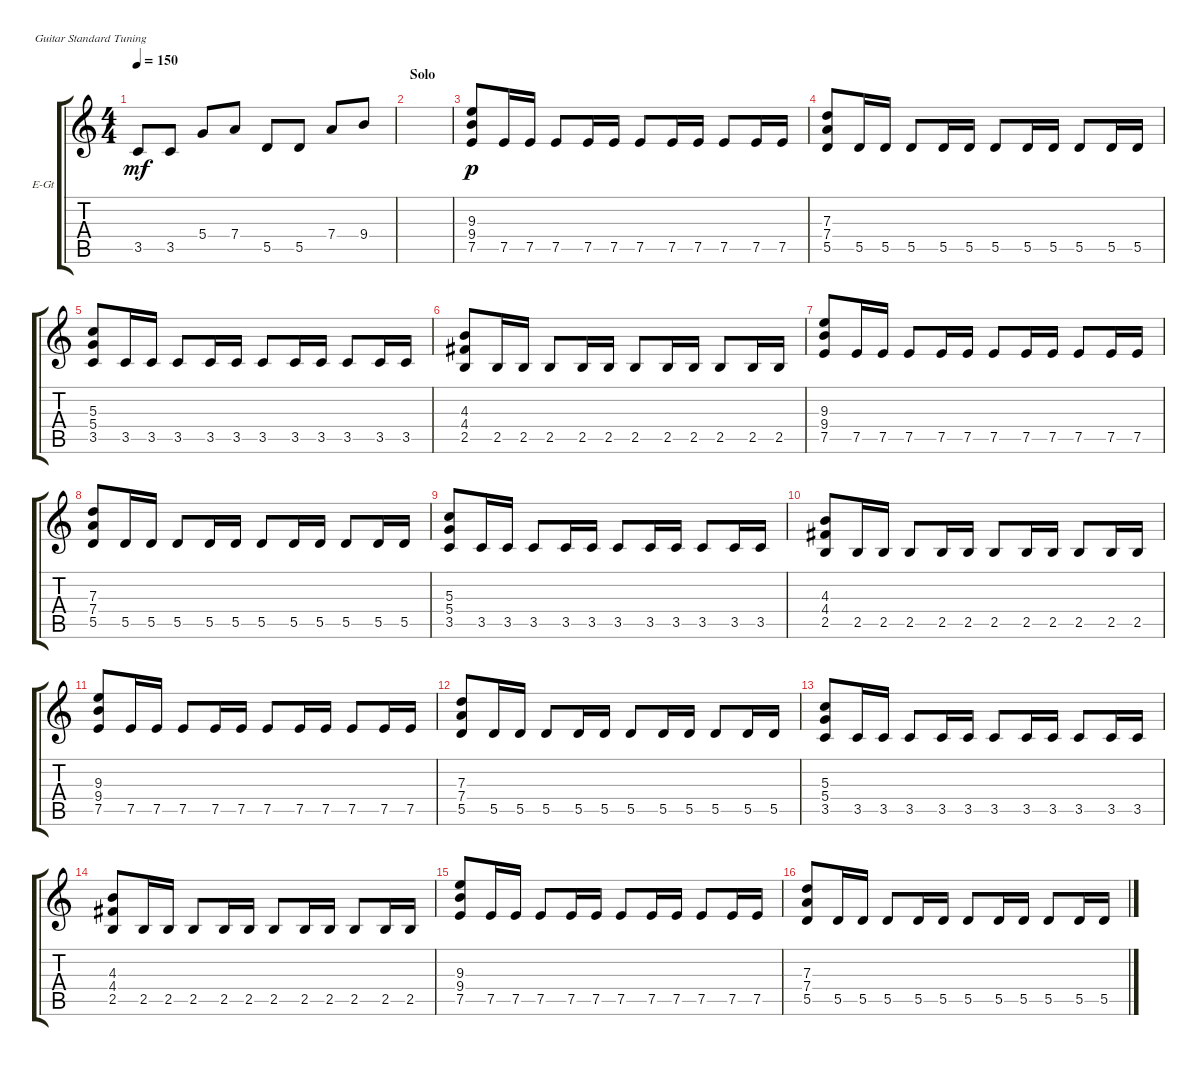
\defaultSystemsLayout 4
\bracketExtendMode groupsimilarinstruments
\firstSystemTrackNameOrientation horizontal
\otherSystemsTrackNameOrientation horizontal
\track ("Olga" "E-Gt") {instrument distortionguitar}
\staff {score tabs}
\tuning (E4 B3 G3 D3 A2 E2)
\ts (4 4)
\tempo 150
\clef g2
\ks c
3.5.8{dy mf} 3.5.8 5.4.8 7.4.8 5.5.8 5.5.8 7.4.8 9.4.8 |
\section ("" "Solo")
|
(9.3 9.4 7.5).8{dy p} 7.5.16 7.5.16 7.5.8 7.5.16 7.5.16 7.5.8 7.5.16 7.5.16 7.5.8 7.5.16 7.5.16 |
(7.3 7.4 5.5).8 5.5.16 5.5.16 5.5.8 5.5.16 5.5.16 5.5.8 5.5.16 5.5.16 5.5.8 5.5.16 5.5.16 |
(5.3 5.4 3.5).8 3.5.16 3.5.16 3.5.8 3.5.16 3.5.16 3.5.8 3.5.16 3.5.16 3.5.8 3.5.16 3.5.16 |
(4.3 4.4 2.5).8 2.5.16 2.5.16 2.5.8 2.5.16 2.5.16 2.5.8 2.5.16 2.5.16 2.5.8 2.5.16 2.5.16 |
(9.3 9.4 7.5).8 7.5.16 7.5.16 7.5.8 7.5.16 7.5.16 7.5.8 7.5.16 7.5.16 7.5.8 7.5.16 7.5.16 |
(7.3 7.4 5.5).8 5.5.16 5.5.16 5.5.8 5.5.16 5.5.16 5.5.8 5.5.16 5.5.16 5.5.8 5.5.16 5.5.16 |
(5.3 5.4 3.5).8 3.5.16 3.5.16 3.5.8 3.5.16 3.5.16 3.5.8 3.5.16 3.5.16 3.5.8 3.5.16 3.5.16 |
(4.3 4.4 2.5).8 2.5.16 2.5.16 2.5.8 2.5.16 2.5.16 2.5.8 2.5.16 2.5.16 2.5.8 2.5.16 2.5.16 |
(9.3 9.4 7.5).8 7.5.16 7.5.16 7.5.8 7.5.16 7.5.16 7.5.8 7.5.16 7.5.16 7.5.8 7.5.16 7.5.16 |
(7.3 7.4 5.5).8 5.5.16 5.5.16 5.5.8 5.5.16 5.5.16 5.5.8 5.5.16 5.5.16 5.5.8 5.5.16 5.5.16 |
(5.3 5.4 3.5).8 3.5.16 3.5.16 3.5.8 3.5.16 3.5.16 3.5.8 3.5.16 3.5.16 3.5.8 3.5.16 3.5.16 |
(4.3 4.4 2.5).8 2.5.16 2.5.16 2.5.8 2.5.16 2.5.16 2.5.8 2.5.16 2.5.16 2.5.8 2.5.16 2.5.16 |
(9.3 9.4 7.5).8 7.5.16 7.5.16 7.5.8 7.5.16 7.5.16 7.5.8 7.5.16 7.5.16 7.5.8 7.5.16 7.5.16 |
(7.3 7.4 5.5).8 5.5.16 5.5.16 5.5.8 5.5.16 5.5.16 5.5.8 5.5.16 5.5.16 5.5.8 5.5.16 5.5.16
